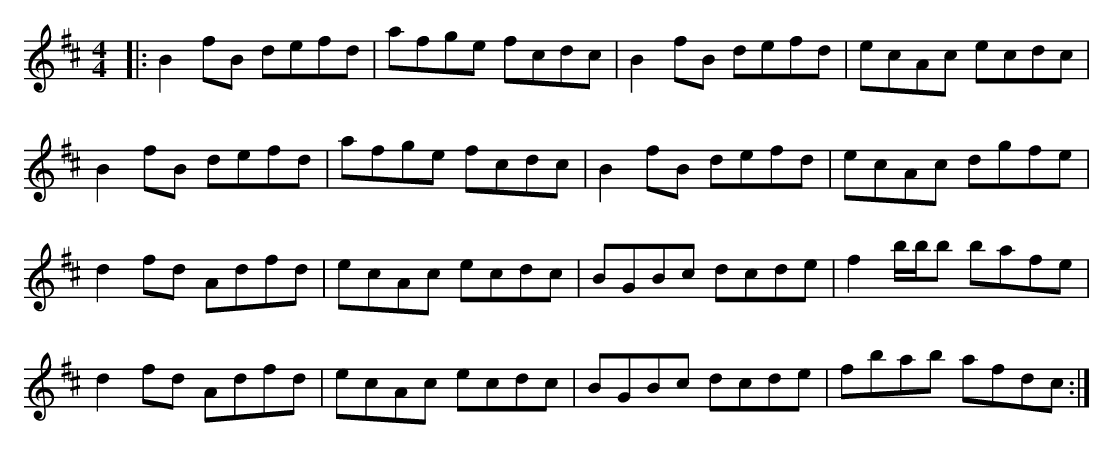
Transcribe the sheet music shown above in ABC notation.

X:1
M:4/4
K:Bmin
|:B2 fB defd|afge fcdc|B2 fB defd|ecAc ecdc|
B2 fB defd|afge fcdc|B2 fB defd|ecAc dgfe|
d2 fd Adfd|ecAc ecdc|BGBc dcde|f2 b/b/b bafe|
d2 fd Adfd|ecAc ecdc|BGBc dcde|fbab afdc:|
